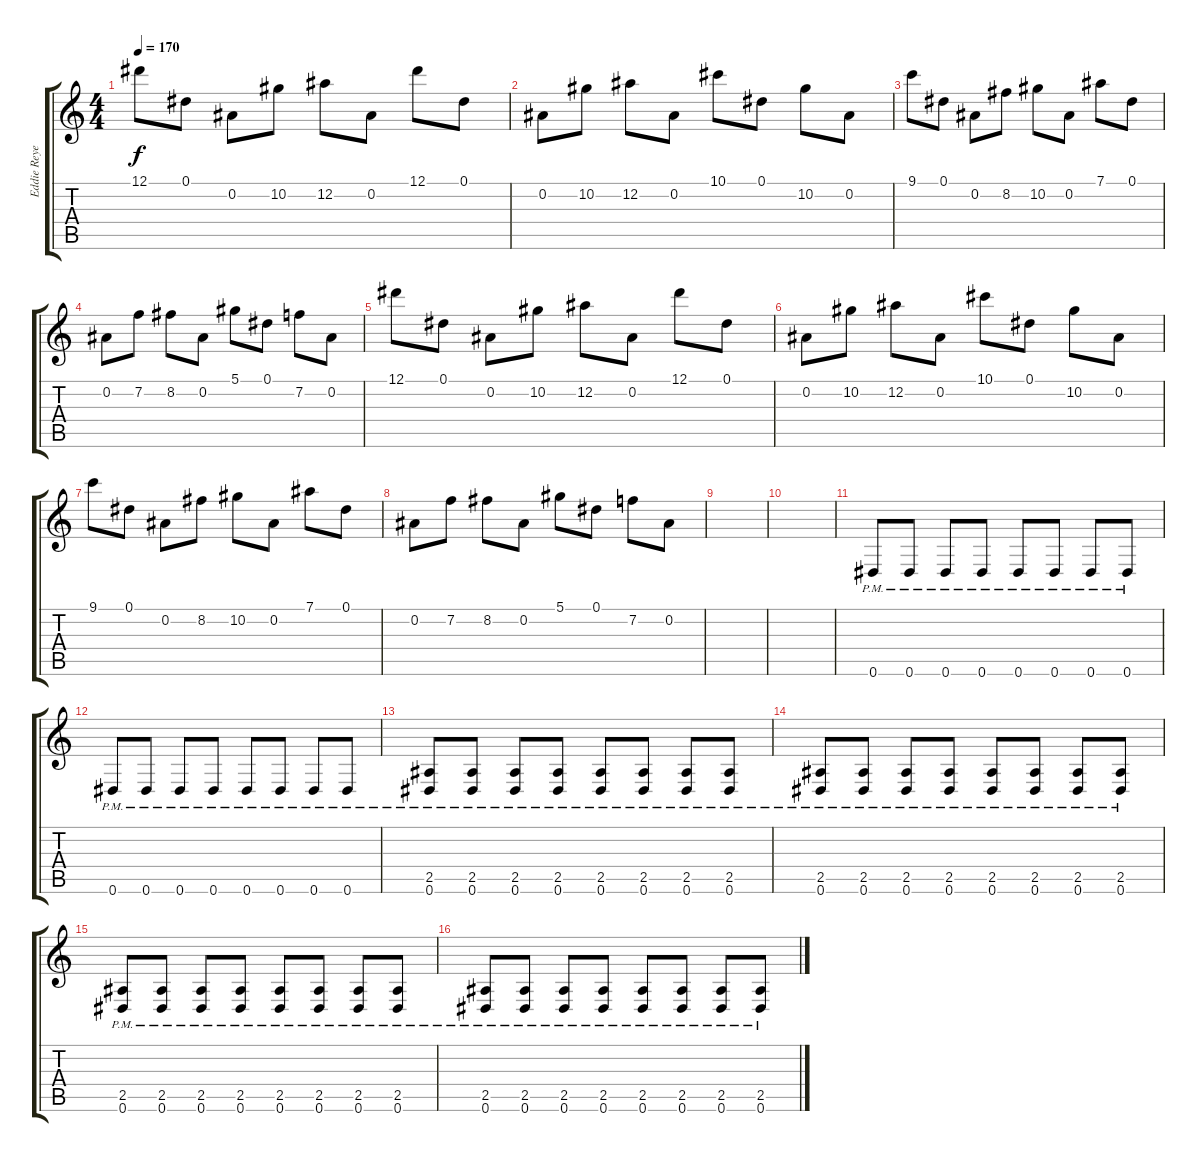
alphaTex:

\track ("Eddie Reyes - Guitar" "Eddie Reye") {instrument distortionguitar}
\staff {score tabs}
\tuning (Eb4 Bb3 Gb3 Db3 Ab2 Eb2) {hide}
\ts (4 4)
\tempo 170
\clef g2
\ks c
12.1.8{dy f} 0.1.8 0.2.8 10.2.8 12.2.8 0.2.8 12.1.8 0.1.8 |
0.2.8 10.2.8 12.2.8 0.2.8 10.1.8 0.1.8 10.2.8 0.2.8 |
9.1.8 0.1.8 0.2.8 8.2.8 10.2.8 0.2.8 7.1.8 0.1.8 |
0.2.8 7.2.8 8.2.8 0.2.8 5.1.8 0.1.8 7.2.8 0.2.8 |
12.1.8 0.1.8 0.2.8 10.2.8 12.2.8 0.2.8 12.1.8 0.1.8 |
0.2.8 10.2.8 12.2.8 0.2.8 10.1.8 0.1.8 10.2.8 0.2.8 |
9.1.8 0.1.8 0.2.8 8.2.8 10.2.8 0.2.8 7.1.8 0.1.8 |
0.2.8 7.2.8 8.2.8 0.2.8 5.1.8 0.1.8 7.2.8 0.2.8 |
|
|
0.6{pm}.8 0.6{pm}.8 0.6{pm}.8 0.6{pm}.8 0.6{pm}.8 0.6{pm}.8 0.6{pm}.8 0.6{pm}.8 |
0.6{pm}.8 0.6{pm}.8 0.6{pm}.8 0.6{pm}.8 0.6{pm}.8 0.6{pm}.8 0.6{pm}.8 0.6{pm}.8 |
(2.5{pm} 0.6{pm}).8 (2.5{pm} 0.6{pm}).8 (2.5{pm} 0.6{pm}).8 (2.5{pm} 0.6{pm}).8 (2.5{pm} 0.6{pm}).8 (2.5{pm} 0.6{pm}).8 (2.5{pm} 0.6{pm}).8 (2.5{pm} 0.6{pm}).8 |
(2.5{pm} 0.6{pm}).8 (2.5{pm} 0.6{pm}).8 (2.5{pm} 0.6{pm}).8 (2.5{pm} 0.6{pm}).8 (2.5{pm} 0.6{pm}).8 (2.5{pm} 0.6{pm}).8 (2.5{pm} 0.6{pm}).8 (2.5{pm} 0.6{pm}).8 |
(2.5{pm} 0.6{pm}).8 (2.5{pm} 0.6{pm}).8 (2.5{pm} 0.6{pm}).8 (2.5{pm} 0.6{pm}).8 (2.5{pm} 0.6{pm}).8 (2.5{pm} 0.6{pm}).8 (2.5{pm} 0.6{pm}).8 (2.5{pm} 0.6{pm}).8 |
(2.5{pm} 0.6{pm}).8 (2.5{pm} 0.6{pm}).8 (2.5{pm} 0.6{pm}).8 (2.5{pm} 0.6{pm}).8 (2.5{pm} 0.6{pm}).8 (2.5{pm} 0.6{pm}).8 (2.5{pm} 0.6{pm}).8 (2.5{pm} 0.6{pm}).8
